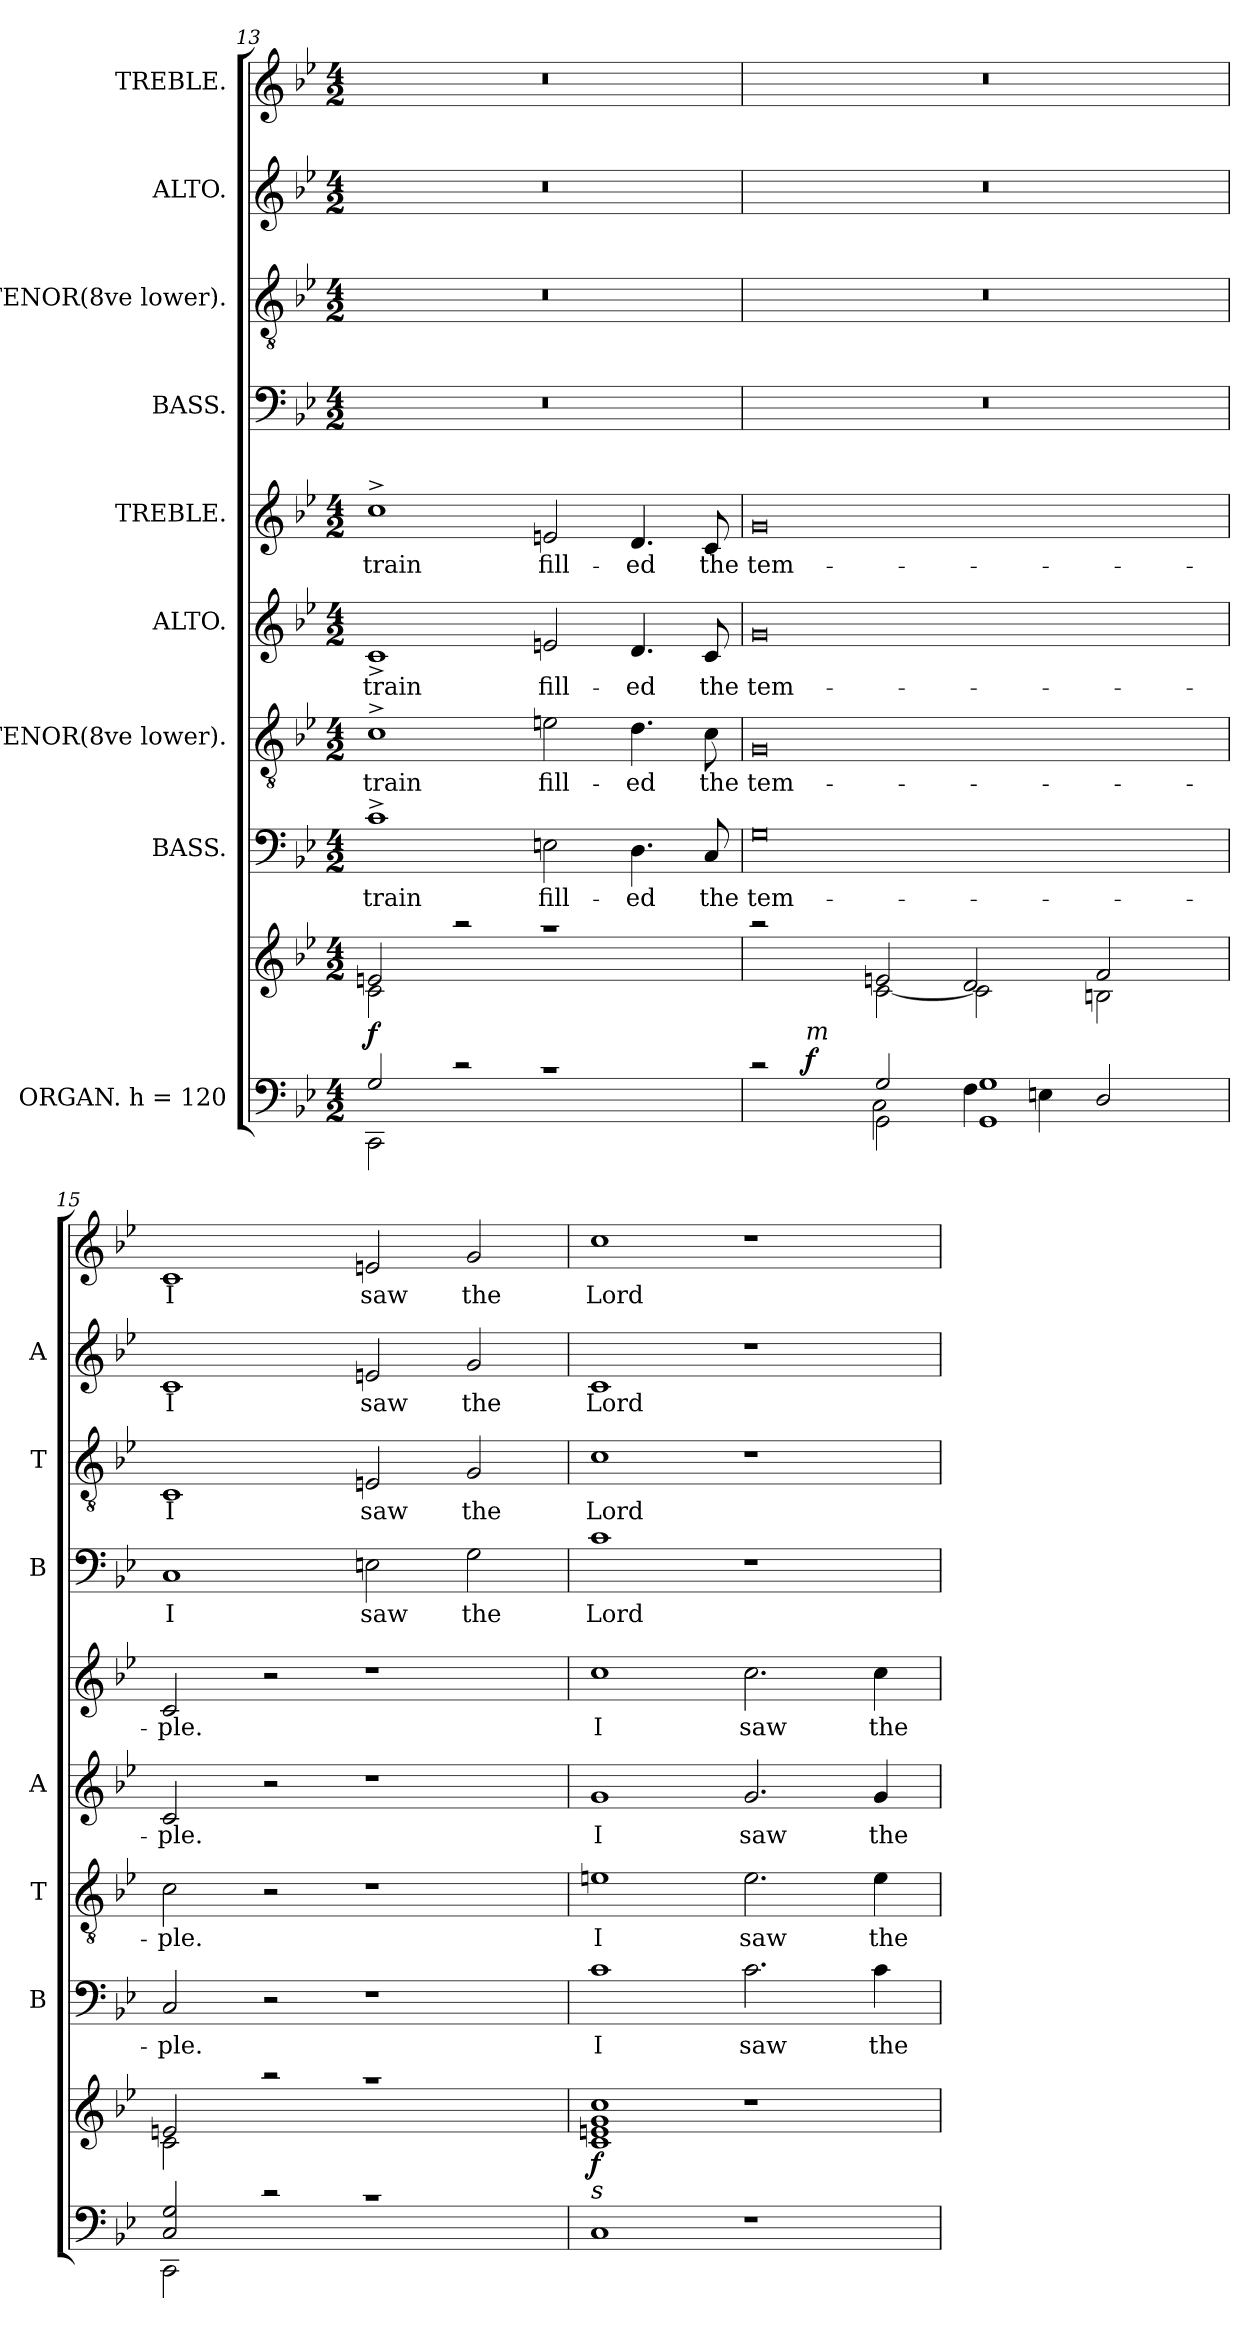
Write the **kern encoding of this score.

**kern	**kern	**dynam	**kern	**text	**kern	**text	**kern	**text	**kern	**text	**kern	**text	**kern	**text	**kern	**text	**kern	**text
*part9	*part9	*part9	*part8	*part8	*part7	*part7	*part6	*part6	*part5	*part5	*part4	*part4	*part3	*part3	*part2	*part2	*part1	*part1
*staff10	*staff9	*staff9/10	*staff8	*staff8	*staff7	*staff7	*staff6	*staff6	*staff5	*staff5	*staff4	*staff4	*staff3	*staff3	*staff2	*staff2	*staff1	*staff1
*I"ORGAN.  h = 120	*	*	*I"BASS.	*	*I"TENOR(8ve lower).	*	*I"ALTO.	*	*I"TREBLE.	*	*I"BASS.	*	*I"TENOR(8ve lower).	*	*I"ALTO.	*	*I"TREBLE.	*
*	*	*	*I'B	*	*I'T	*	*I'A	*	*	*	*I'B	*	*I'T	*	*I'A	*	*	*
*clefF4	*clefG2	*	*clefF4	*	*clefGv2	*	*clefG2	*	*clefG2	*	*clefF4	*	*clefGv2	*	*clefG2	*	*clefG2	*
*	*	*	*	*	*ITrd7c12	*	*	*	*	*	*	*	*ITrd7c12	*	*	*	*	*
*k[b-e-]	*k[b-e-]	*	*k[b-e-]	*	*k[b-e-]	*	*k[b-e-]	*	*k[b-e-]	*	*k[b-e-]	*	*k[b-e-]	*	*k[b-e-]	*	*k[b-e-]	*
*g:	*g:	*	*g:	*	*g:	*	*g:	*	*g:	*	*g:	*	*g:	*	*g:	*	*g:	*
*M4/2	*M4/2	*	*M4/2	*	*M4/2	*	*M4/2	*	*M4/2	*	*M4/2	*	*M4/2	*	*M4/2	*	*M4/2	*
=13	=13	=13	=13	=13	=13	=13	=13	=13	=13	=13	=13	=13	=13	=13	=13	=13	=13	=13
*^	*^	*	*	*	*	*	*	*	*	*	*	*	*	*	*	*	*	*
!	!	!	!	!LO:DY:a=2	!	!LO:LY:b	!	!LO:LY:b	!	!LO:LY:b	!	!LO:LY:b	!LO:N:vis=1	!	!LO:N:vis=1	!	!LO:N:vis=1	!	!LO:N:vis=1	!
2G/	2CC\	2en/	2c\	f	1c^>	train	1C^>	train	1c^<	train	1cc^>	train	0r	.	0r	.	0r	.	0r	.
2rc	2ryy	2raa	2ryy	.	.	.	.	.	.	.	.	.	.	.	.	.	.	.	.	.
!	!	!	!	!	!	!LO:LY:b	!	!LO:LY:b	!	!LO:LY:b	!	!LO:LY:b	!	!	!	!	!	!	!	!
1rc	1ryy	1raa	1ryy	.	2En\	fill-	2En\	fill-	2en/	fill-	2en/	fill-	.	.	.	.	.	.	.	.
!	!	!	!	!	!	!LO:LY:b	!	!LO:LY:b	!	!LO:LY:b	!	!LO:LY:b	!	!	!	!	!	!	!	!
.	.	.	.	.	4.D\	-ed	4.D\	-ed	4.d/	-ed	4.d/	-ed	.	.	.	.	.	.	.	.
!	!	!	!	!	!	!LO:LY:b	!	!LO:LY:b	!	!LO:LY:b	!	!LO:LY:b	!	!	!	!	!	!	!	!
.	.	.	.	.	8C/	the	8C\	the	8c/	the	8c/	the	.	.	.	.	.	.	.	.
=14	=14	=14	=14	=14	=14	=14	=14	=14	=14	=14	=14	=14	=14	=14	=14	=14	=14	=14	=14	=14
*	*^	*	*	*	*	*	*	*	*	*	*	*	*	*	*	*	*	*	*	*
!	!	!	!	!	!	!	!LO:LY:b	!	!LO:LY:b	!	!LO:LY:b	!	!LO:LY:b	!LO:N:vis=1	!	!LO:N:vis=1	!	!LO:N:vis=1	!	!LO:N:vis=1	!
*	*	*^	*	*	*	*	*	*	*	*	*	*	*	*	*	*	*	*	*	*	*
2rc	2ryy	2ryy	8ryy	2raa	2ryy	.	0G	tem-	0GG	tem-	0g	tem-	0g	tem-	0r	.	0r	.	0r	.	0r	.
.	.	.	32ryy	.	.	.	.	.	.	.	.	.	.	.	.	.	.	.	.	.	.	.
!	!	!	!LO:TX:a:i:t=m	!	!	!	!	!	!	!	!	!	!	!	!	!	!	!	!	!	!	!
!	!	!	!	!	!	!LO:DY:a=2	!	!	!	!	!	!	!	!	!	!	!	!	!	!	!	!
.	.	.	1ryy	.	.	f	.	.	.	.	.	.	.	.	.	.	.	.	.	.	.	.
2G/	2GG\	2C\	.	2en/	[<2c\	.	.	.	.	.	.	.	.	.	.	.	.	.	.	.	.	.
4F\	1GG 1G	1ryy	.	2d/	2c\]	.	.	.	.	.	.	.	.	.	.	.	.	.	.	.	.	.
.	.	.	2ryy	.	.	.	.	.	.	.	.	.	.	.	.	.	.	.	.	.	.	.
4En\	.	.	.	.	.	.	.	.	.	.	.	.	.	.	.	.	.	.	.	.	.	.
2D/	.	.	.	2f/	2Bn\	.	.	.	.	.	.	.	.	.	.	.	.	.	.	.	.	.
.	.	.	4ryy	.	.	.	.	.	.	.	.	.	.	.	.	.	.	.	.	.	.	.
.	.	.	16.ryy	.	.	.	.	.	.	.	.	.	.	.	.	.	.	.	.	.	.	.
=15	=15	=15	=15	=15	=15	=15	=15	=15	=15	=15	=15	=15	=15	=15	=15	=15	=15	=15	=15	=15	=15	=15
!	!	!	!	!	!	!	!	!LO:LY:b	!	!LO:LY:b	!	!LO:LY:b	!	!LO:LY:b	!	!LO:LY:b	!	!LO:LY:b	!	!LO:LY:b	!	!LO:LY:b
*	*v	*v	*v	*	*	*	*	*	*	*	*	*	*	*	*	*	*	*	*	*	*	*
2C/ 2G/	2CC\	2en/	2c\	.	2C/	-ple.	2C\	-ple.	2c/	-ple.	2c/	-ple.	1C	I	1CC	I	1c	I	1c	I
2rc	2ryy	2raa	2ryy	.	2r	.	2r	.	2r	.	2r	.	.	.	.	.	.	.	.	.
!	!	!	!	!	!	!	!	!	!	!	!	!	!	!LO:LY:b	!	!LO:LY:b	!	!LO:LY:b	!	!LO:LY:b
1rc	1ryy	1raa	1ryy	.	1r	.	1r	.	1r	.	1r	.	2En\	saw	2EEn/	saw	2en/	saw	2en/	saw
!	!	!	!	!	!	!	!	!	!	!	!	!	!	!LO:LY:b	!	!LO:LY:b	!	!LO:LY:b	!	!LO:LY:b
.	.	.	.	.	.	.	.	.	.	.	.	.	2G\	the	2GG/	the	2g/	the	2g/	the
*v	*v	*	*	*	*	*	*	*	*	*	*	*	*	*	*	*	*	*	*	*
*	*v	*v	*	*	*	*	*	*	*	*	*	*	*	*	*	*	*	*	*
!!LO:PB:g=z
=16	=16	=16	=16	=16	=16	=16	=16	=16	=16	=16	=16	=16	=16	=16	=16	=16	=16	=16
!	!LO:TX:b:i:t=s	!	!	!	!	!	!	!	!	!	!	!	!	!	!	!	!	!
!	!	!LO:DY:b	!	!LO:LY:b	!	!LO:LY:b	!	!LO:LY:b	!	!LO:LY:b	!	!LO:LY:b	!	!LO:LY:b	!	!LO:LY:b	!	!LO:LY:b
1C	1c 1en 1g 1cc	f	1c	I	1En	I	1g	I	1cc	I	1c	Lord	1C	Lord	1c	Lord	1cc	Lord
!	!	!	!	!LO:LY:b	!	!LO:LY:b	!	!LO:LY:b	!	!LO:LY:b	!	!	!	!	!	!	!	!
1r	1r	.	2.c\	saw	2.E\	saw	2.g/	saw	2.cc\	saw	1r	.	1r	.	1r	.	1r	.
!	!	!	!	!LO:LY:b	!	!LO:LY:b	!	!LO:LY:b	!	!LO:LY:b	!	!	!	!	!	!	!	!
.	.	.	4c\	the	4E\	the	4g/	the	4cc\	the	.	.	.	.	.	.	.	.
=	=	=	=	=	=	=	=	=	=	=	=	=	=	=	=	=	=	=
*-	*-	*-	*-	*-	*-	*-	*-	*-	*-	*-	*-	*-	*-	*-	*-	*-	*-	*-
